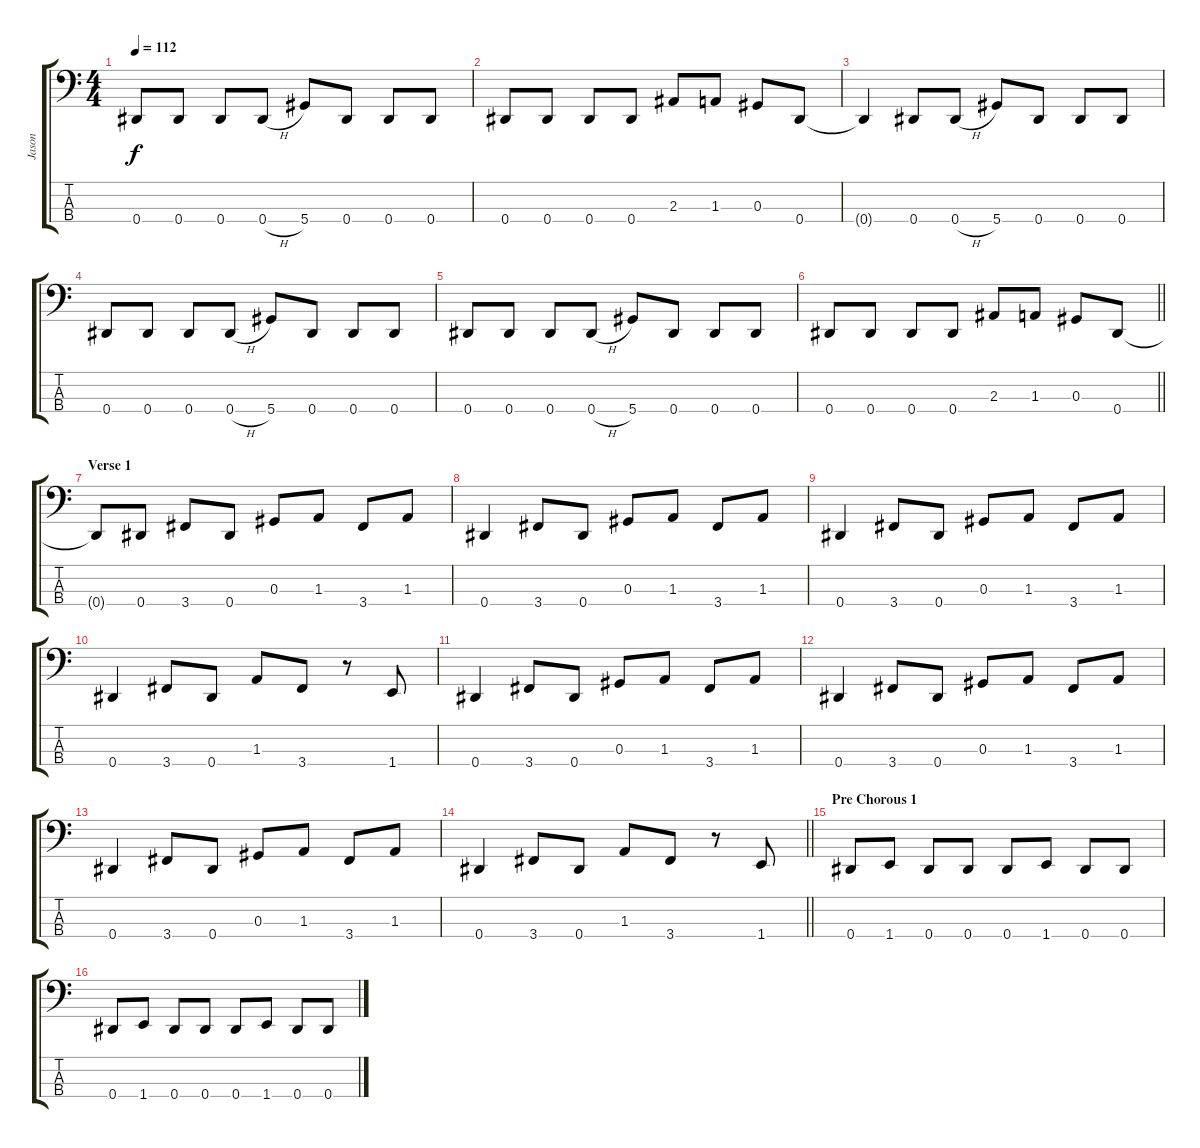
\track ("Jason" "Jason") {instrument electricbassfinger}
\staff {score tabs}
\tuning (Gb2 Db2 Ab1 Eb1) {hide}
\ts (4 4)
\tempo 112
\clef f4
\ks c
0.4.8{dy f} 0.4.8 0.4.8 0.4{h}.8 5.4.8 0.4.8 0.4.8 0.4.8 |
0.4.8 0.4.8 0.4.8 0.4.8 2.3.8 1.3.8 0.3.8 0.4.8 |
0.4{t}.4 0.4.8 0.4{h}.8 5.4.8 0.4.8 0.4.8 0.4.8 |
0.4.8 0.4.8 0.4.8 0.4{h}.8 5.4.8 0.4.8 0.4.8 0.4.8 |
0.4.8 0.4.8 0.4.8 0.4{h}.8 5.4.8 0.4.8 0.4.8 0.4.8 |
\barLineRight lightlight
0.4.8 0.4.8 0.4.8 0.4.8 2.3.8 1.3.8 0.3.8 0.4.8 |
\section ("" "Verse 1")
0.4{t}.8 0.4.8 3.4.8 0.4.8 0.3.8 1.3.8 3.4.8 1.3.8 |
0.4.4 3.4.8 0.4.8 0.3.8 1.3.8 3.4.8 1.3.8 |
0.4.4 3.4.8 0.4.8 0.3.8 1.3.8 3.4.8 1.3.8 |
0.4.4 3.4.8 0.4.8 1.3.8 3.4.8 r.8 1.4.8 |
0.4.4 3.4.8 0.4.8 0.3.8 1.3.8 3.4.8 1.3.8 |
0.4.4 3.4.8 0.4.8 0.3.8 1.3.8 3.4.8 1.3.8 |
0.4.4 3.4.8 0.4.8 0.3.8 1.3.8 3.4.8 1.3.8 |
\barLineRight lightlight
0.4.4 3.4.8 0.4.8 1.3.8 3.4.8 r.8 1.4.8 |
\section ("" "Pre Chorous 1")
0.4.8 1.4.8 0.4.8 0.4.8 0.4.8 1.4.8 0.4.8 0.4.8 |
0.4.8 1.4.8 0.4.8 0.4.8 0.4.8 1.4.8 0.4.8 0.4.8
